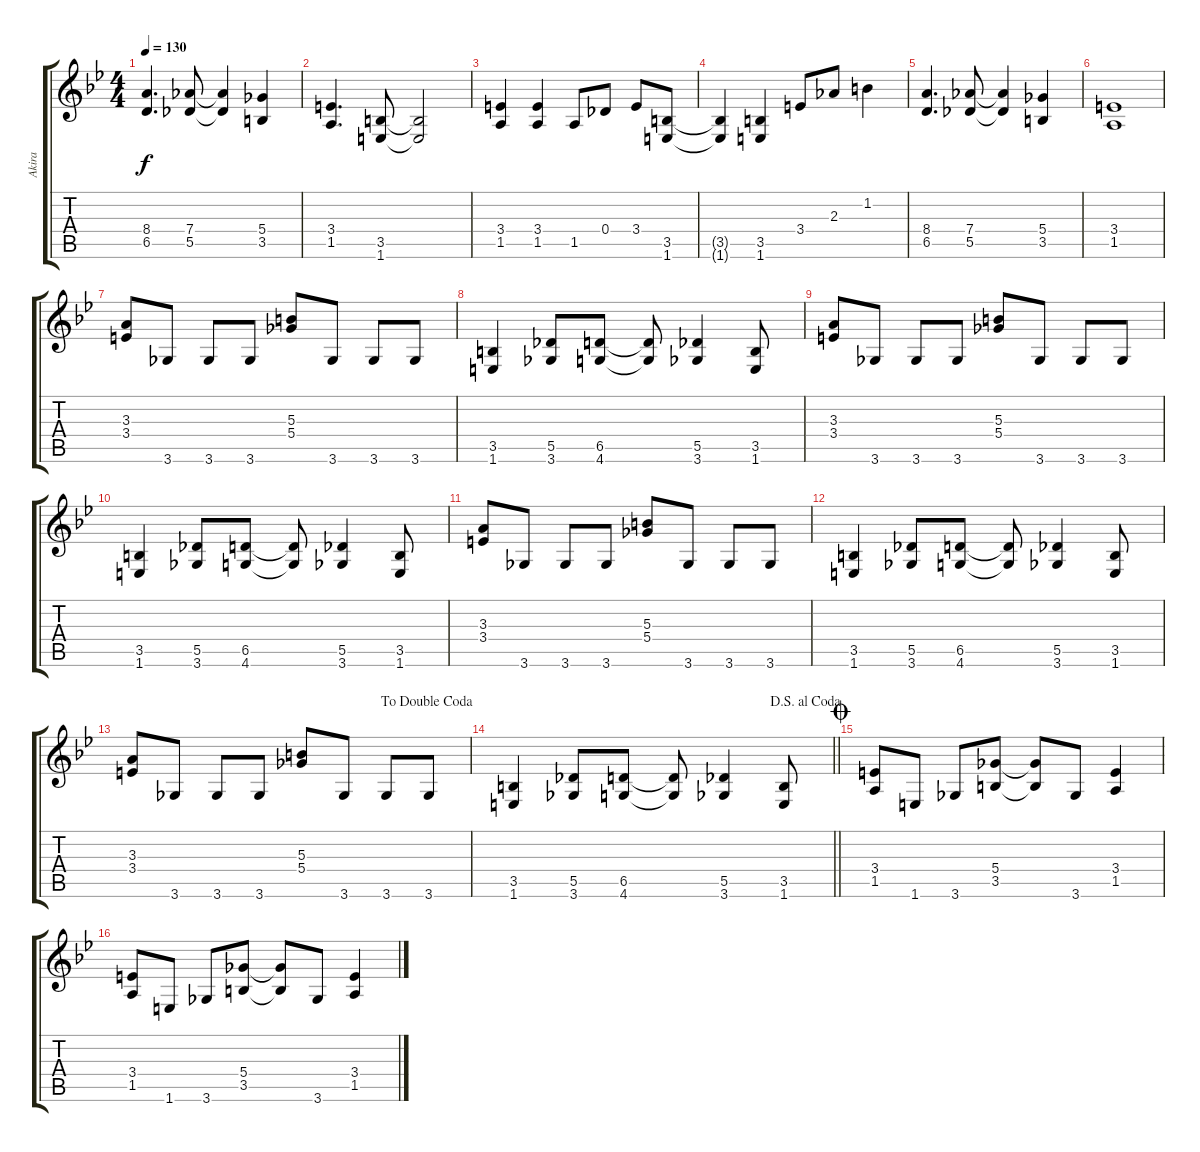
\track ("Akira" "Akira") {instrument distortionguitar}
\staff {score tabs}
\tuning (Eb4 Bb3 Gb3 Db3 Ab2 Eb2) {hide}
\ts (4 4)
\tempo 130
\clef g2
\ks bb
(8.4 6.5).4{d dy f} (7.4 5.5).8 (7.4{t} 5.5{t}).4 (5.4 3.5).4 |
(3.4 1.5).4{d} (3.5 1.6).8 (3.5{t} 1.6{t}).2 |
(3.4 1.5).4 (3.4 1.5).4 1.5.8 0.4.8 3.4.8 (3.5 1.6).8 |
(3.5{t} 1.6{t}).4 (3.5 1.6).4 3.4.8 2.3.8 1.2.4 |
(8.4 6.5).4{d} (7.4 5.5).8 (7.4{t} 5.5{t}).4 (5.4 3.5).4 |
(3.4 1.5).1 |
(3.3 3.4).8 3.6.8 3.6.8 3.6.8 (5.3 5.4).8 3.6.8 3.6.8 3.6.8 |
(3.5 1.6).4 (5.5 3.6).8 (6.5 4.6).8 (6.5{t} 4.6{t}).8 (5.5 3.6).4 (3.5 1.6).8 |
(3.3 3.4).8 3.6.8 3.6.8 3.6.8 (5.3 5.4).8 3.6.8 3.6.8 3.6.8 |
(3.5 1.6).4 (5.5 3.6).8 (6.5 4.6).8 (6.5{t} 4.6{t}).8 (5.5 3.6).4 (3.5 1.6).8 |
(3.3 3.4).8 3.6.8 3.6.8 3.6.8 (5.3 5.4).8 3.6.8 3.6.8 3.6.8 |
(3.5 1.6).4 (5.5 3.6).8 (6.5 4.6).8 (6.5{t} 4.6{t}).8 (5.5 3.6).4 (3.5 1.6).8 |
\jump dadoublecoda
(3.3 3.4).8 3.6.8 3.6.8 3.6.8 (5.3 5.4).8 3.6.8 3.6.8 3.6.8 |
\jump dalsegnoalcoda
\barLineRight lightlight
(3.5 1.6).4 (5.5 3.6).8 (6.5 4.6).8 (6.5{t} 4.6{t}).8 (5.5 3.6).4 (3.5 1.6).8 |
\jump coda
(3.4 1.5).8 1.6.8 3.6.8 (5.4 3.5).8 (5.4{t} 3.5{t}).8 3.6.8 (3.4 1.5).4 |
(3.4 1.5).8 1.6.8 3.6.8 (5.4 3.5).8 (5.4{t} 3.5{t}).8 3.6.8 (3.4 1.5).4
